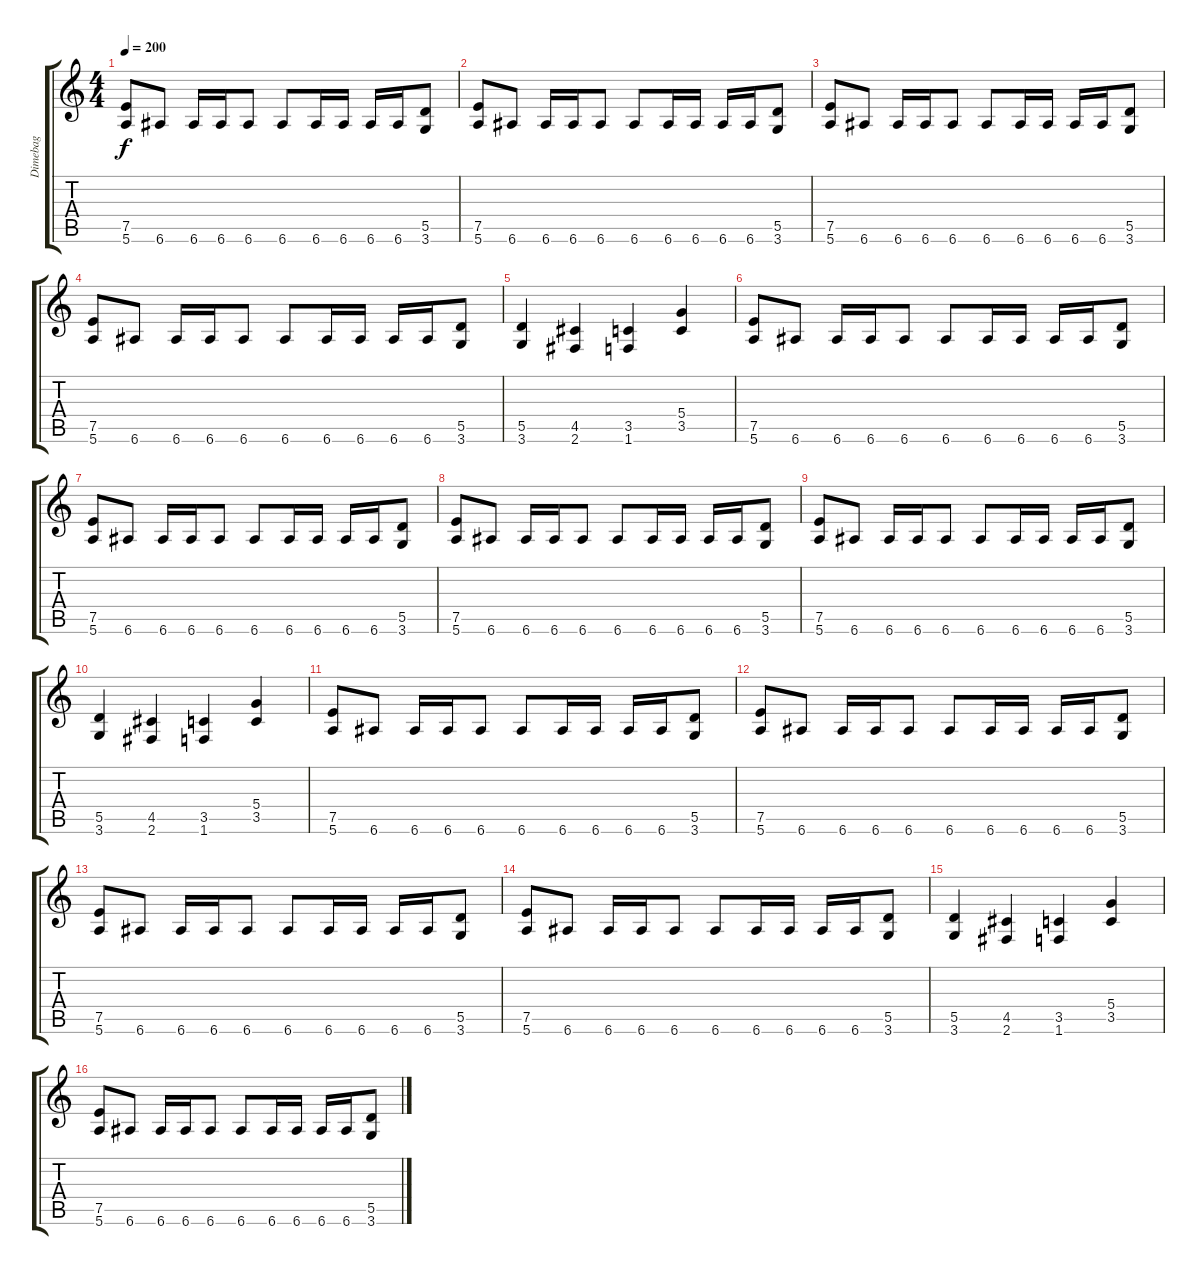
\track ("Dimebag" "Dimebag") {instrument distortionguitar}
\staff {score tabs}
\tuning (E4 B3 G3 D3 A2 E2) {hide}
\ts (4 4)
\tempo 200
\clef g2
\ks c
(7.5 5.6).8{dy f instrument distortionguitar} 6.6.8 6.6.16 6.6.16 6.6.8 6.6.8 6.6.16 6.6.16 6.6.16 6.6.16 (5.5 3.6).8 |
(7.5 5.6).8 6.6.8 6.6.16 6.6.16 6.6.8 6.6.8 6.6.16 6.6.16 6.6.16 6.6.16 (5.5 3.6).8 |
(7.5 5.6).8 6.6.8 6.6.16 6.6.16 6.6.8 6.6.8 6.6.16 6.6.16 6.6.16 6.6.16 (5.5 3.6).8 |
(7.5 5.6).8 6.6.8 6.6.16 6.6.16 6.6.8 6.6.8 6.6.16 6.6.16 6.6.16 6.6.16 (5.5 3.6).8 |
(5.5 3.6).4 (4.5 2.6).4 (3.5 1.6).4 (5.4 3.5).4 |
(7.5 5.6).8 6.6.8 6.6.16 6.6.16 6.6.8 6.6.8 6.6.16 6.6.16 6.6.16 6.6.16 (5.5 3.6).8 |
(7.5 5.6).8 6.6.8 6.6.16 6.6.16 6.6.8 6.6.8 6.6.16 6.6.16 6.6.16 6.6.16 (5.5 3.6).8 |
(7.5 5.6).8 6.6.8 6.6.16 6.6.16 6.6.8 6.6.8 6.6.16 6.6.16 6.6.16 6.6.16 (5.5 3.6).8 |
(7.5 5.6).8 6.6.8 6.6.16 6.6.16 6.6.8 6.6.8 6.6.16 6.6.16 6.6.16 6.6.16 (5.5 3.6).8 |
(5.5 3.6).4 (4.5 2.6).4 (3.5 1.6).4 (5.4 3.5).4 |
(7.5 5.6).8 6.6.8 6.6.16 6.6.16 6.6.8 6.6.8 6.6.16 6.6.16 6.6.16 6.6.16 (5.5 3.6).8 |
(7.5 5.6).8 6.6.8 6.6.16 6.6.16 6.6.8 6.6.8 6.6.16 6.6.16 6.6.16 6.6.16 (5.5 3.6).8 |
(7.5 5.6).8 6.6.8 6.6.16 6.6.16 6.6.8 6.6.8 6.6.16 6.6.16 6.6.16 6.6.16 (5.5 3.6).8 |
(7.5 5.6).8 6.6.8 6.6.16 6.6.16 6.6.8 6.6.8 6.6.16 6.6.16 6.6.16 6.6.16 (5.5 3.6).8 |
(5.5 3.6).4 (4.5 2.6).4 (3.5 1.6).4 (5.4 3.5).4 |
(7.5 5.6).8 6.6.8 6.6.16 6.6.16 6.6.8 6.6.8 6.6.16 6.6.16 6.6.16 6.6.16 (5.5 3.6).8
